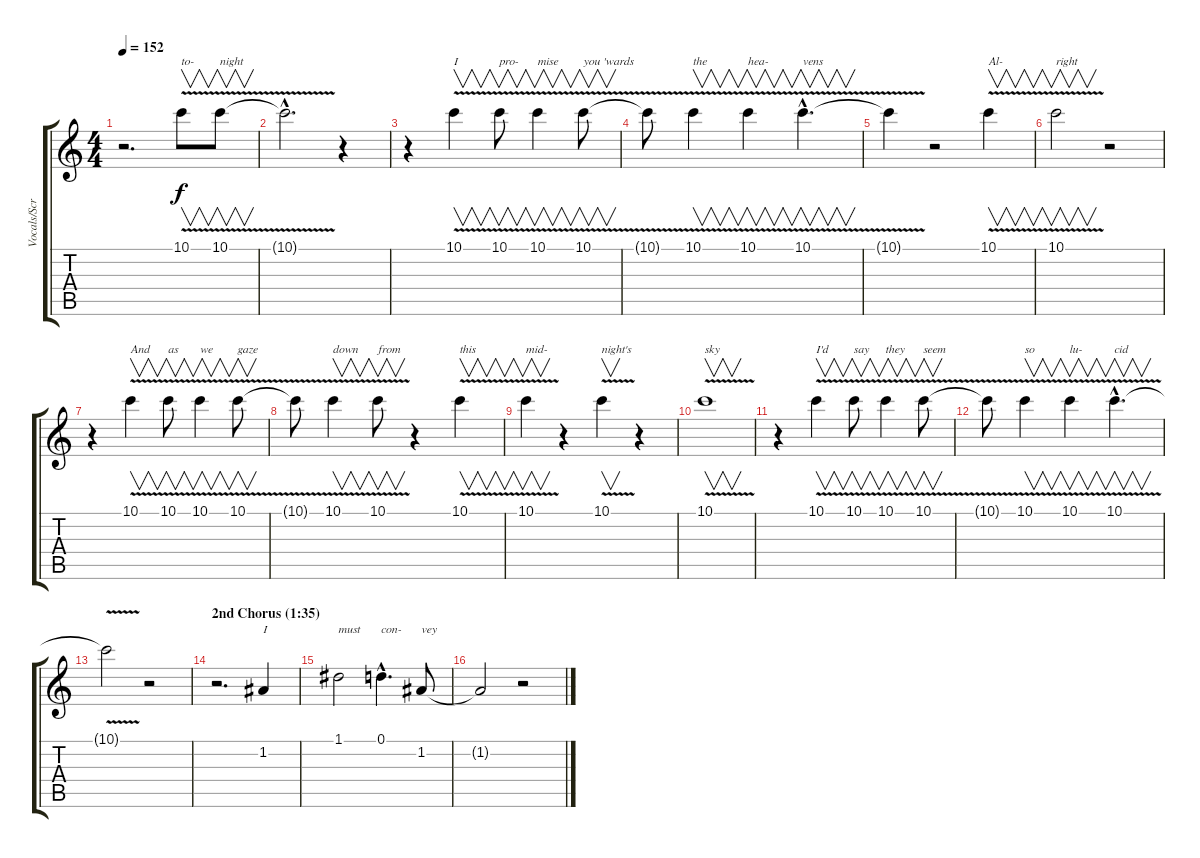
\track ("Vocals/Screaming" "Vocals/Scr") {instrument guitarharmonics}
\staff {score tabs}
\tuning (D4 A3 F3 C3 G2 C2) {hide}
\ts (4 4)
\tempo 152
\clef g2
\ks c
r.2{d dy f} 10.1{v}.8{v txt "to-"} 10.1{v}.8{v txt "night"} |
10.1{hac t}.2{d} r.4 |
r.4 10.1{v}.4{v txt "I"} 10.1{v}.8{v txt "pro-"} 10.1{v}.4{v txt "mise"} 10.1{v}.8{v txt "you 'wards"} |
10.1{t}.8 10.1{v}.4{v txt "the"} 10.1{v}.4{v txt "hea-"} 10.1{v hac}.4{v d txt "vens"} |
10.1{t}.4 r.2 10.1{v}.4{v txt "Al-"} |
10.1{v}.2{v txt "right"} r.2 |
r.4 10.1{v}.4{v txt "And"} 10.1{v}.8{v txt "as"} 10.1{v}.4{v txt "we"} 10.1{v}.8{v txt "gaze"} |
10.1{t}.8 10.1{v}.4{v txt "down"} 10.1{v}.8{v txt "from"} r.4 10.1{v}.4{v txt "this"} |
10.1{v}.4{v txt "mid-"} r.4 10.1{v}.4{v txt "night's"} r.4 |
10.1{v}.1{v txt "sky"} |
r.4 10.1{v}.4{v txt "I'd"} 10.1{v}.8{v txt "say"} 10.1{v}.4{v txt "they"} 10.1{v}.8{v txt "seem"} |
10.1{t}.8 10.1{v}.4{v txt "so"} 10.1{v}.4{v txt "lu-"} 10.1{v hac}.4{v d txt "cid"} |
10.1{t}.2 r.2 |
\section ("" "2nd Chorus (1:35)")
r.2{d} 1.2.4{txt "I" instrument violin} |
1.1.2{txt "must" instrument violin} 0.1{hac}.4{d txt "con-"} 1.2.8{txt "vey"} |
1.2{t}.2 r.2
